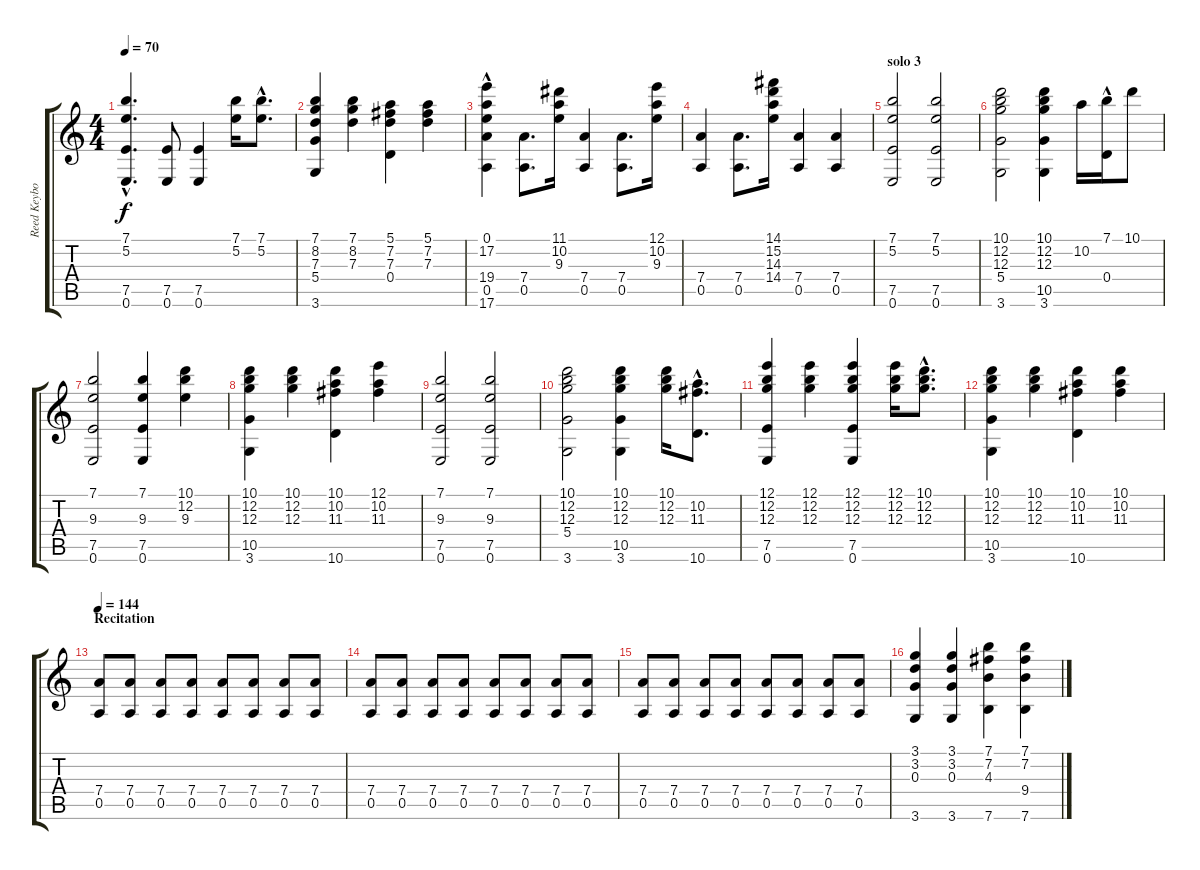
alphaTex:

\track ("Reed Keyboards" "Reed Keybo") {instrument acousticguitarsteel}
\staff {score tabs}
\tuning (E4 B3 G3 D3 A2 E2) {hide}
\ts (4 4)
\tempo 70
\clef g2
\ks c
(7.1{hac} 5.2{hac} 7.5{hac} 0.6{hac}).4{d dy f} (7.5 0.6).8 (7.5 0.6).4 (7.1 5.2).16 (7.1{hac} 5.2{hac}).8{d} |
(7.1 8.2 7.3 5.4 3.6).4 (7.1 8.2 7.3).4 (5.1 7.2 7.3 0.4).4 (5.1 7.2 7.3).4 |
(0.1{hac} 17.2{hac} 19.4{hac} 0.5 17.6).4 (7.4 0.5).8{d} (11.1 10.2 9.3).16 (7.4 0.5).4 (7.4 0.5).8{d} (12.1 10.2 9.3).16 |
(7.4 0.5).4 (7.4 0.5).8{d} (14.1 15.2 14.3 14.4).16 (7.4 0.5).4 (7.4 0.5).4 |
\section ("" "solo 3")
(7.1 5.2 7.5 0.6).2 (7.1 5.2 7.5 0.6).2 |
(10.1 12.2 12.3 5.4 3.6).2 (10.1 12.2 12.3 10.5 3.6).4 10.2.16 (7.1 0.4{hac}).16 10.1.8 |
(7.1 9.3 7.5 0.6).2 (7.1 9.3 7.5 0.6).4 (10.1 12.2 9.3).4 |
(10.1 12.2 12.3 10.5 3.6).4 (10.1 12.2 12.3).4 (10.1 10.2 11.3 10.6).4 (12.1 10.2 11.3).4 |
(7.1 9.3 7.5 0.6).2 (7.1 9.3 7.5 0.6).2 |
(10.1 12.2 12.3 5.4 3.6).2 (10.1 12.2 12.3 10.5 3.6).4 (10.1 12.2 12.3).16 (10.2{hac} 11.3{hac} 10.6{hac}).8{d} |
(12.1 12.2 12.3 7.5 0.6).4 (12.1 12.2 12.3).4 (12.1 12.2 12.3 7.5 0.6).4 (12.1 12.2 12.3).16 (10.1{hac} 12.2{hac} 12.3{hac}).8{d} |
(10.1 12.2 12.3 10.5 3.6).4 (10.1 12.2 12.3).4 (10.1 10.2 11.3 10.6).4 (10.1 10.2 11.3).4 |
\section ("" "Recitation")
\tempo 144
(7.4 0.5).8 (7.4 0.5).8 (7.4 0.5).8 (7.4 0.5).8 (7.4 0.5).8 (7.4 0.5).8 (7.4 0.5).8 (7.4 0.5).8 |
(7.4 0.5).8 (7.4 0.5).8 (7.4 0.5).8 (7.4 0.5).8 (7.4 0.5).8 (7.4 0.5).8 (7.4 0.5).8 (7.4 0.5).8 |
(7.4 0.5).8 (7.4 0.5).8 (7.4 0.5).8 (7.4 0.5).8 (7.4 0.5).8 (7.4 0.5).8 (7.4 0.5).8 (7.4 0.5).8 |
(3.1 3.2 0.3 3.6).4 (3.1 3.2 0.3 3.6).4 (7.1 7.2 4.3 7.6).4 (7.1 7.2 9.4 7.6).4
